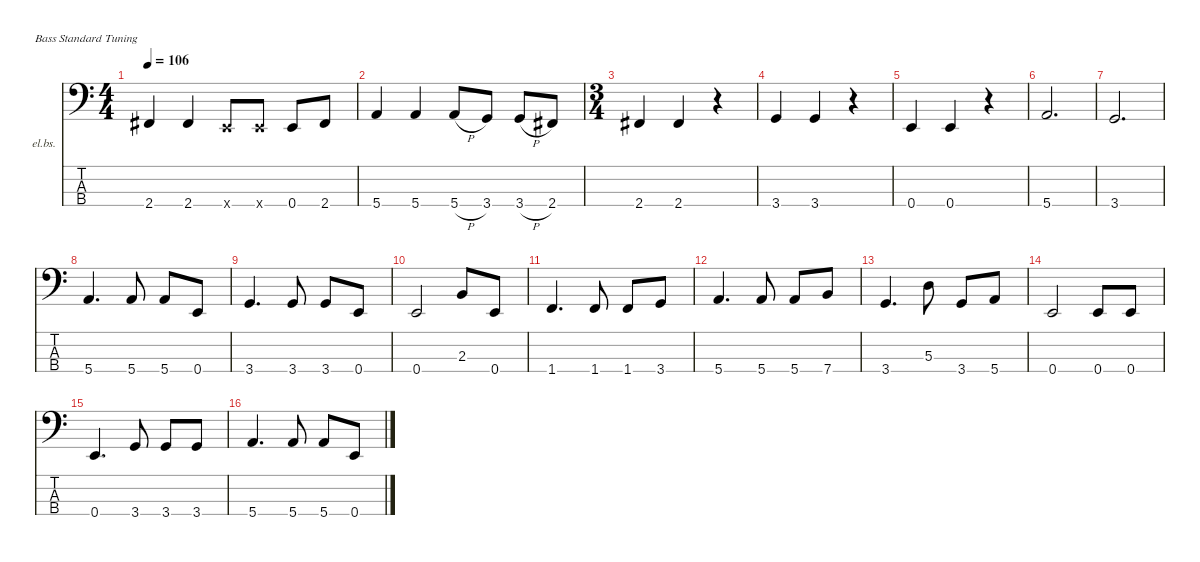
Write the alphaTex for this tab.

\defaultSystemsLayout 4
\hideDynamics
\bracketExtendMode nobrackets
\firstSystemTrackNameOrientation horizontal
\otherSystemsTrackNameOrientation horizontal
\track ("Jason  Newsted" "el.bs.") {instrument electricbasspick}
\staff {score tabs}
\tuning (G2 D2 A1 E1)
\ts (4 4)
\tempo 106
\clef f4
\ks c
2.4{acc #}.4{dy f} 2.4{acc #}.4 0.4{x}.8 0.4{x}.8 0.4.8 2.4{acc #}.8 |
5.4.4 5.4.4 5.4{h}.8 3.4.8 3.4{h}.8 2.4{acc #}.8 |
\ts (3 4)
2.4{acc #}.4 2.4{acc #}.4 r.4 |
3.4.4 3.4.4 r.4 |
0.4.4 0.4.4 r.4 |
5.4.2{d} |
3.4.2{d} |
5.4.4{d} 5.4.8 5.4.8 0.4.8 |
3.4.4{d} 3.4.8 3.4.8 0.4.8 |
0.4.2 2.3.8 0.4.8 |
1.4.4{d} 1.4.8 1.4.8 3.4.8 |
5.4.4{d} 5.4.8 5.4.8 7.4.8 |
3.4.4{d} 5.3.8 3.4.8 5.4.8 |
0.4.2 0.4.8 0.4.8 |
0.4.4{d} 3.4.8 3.4.8 3.4.8 |
5.4.4{d} 5.4.8 5.4.8 0.4.8
